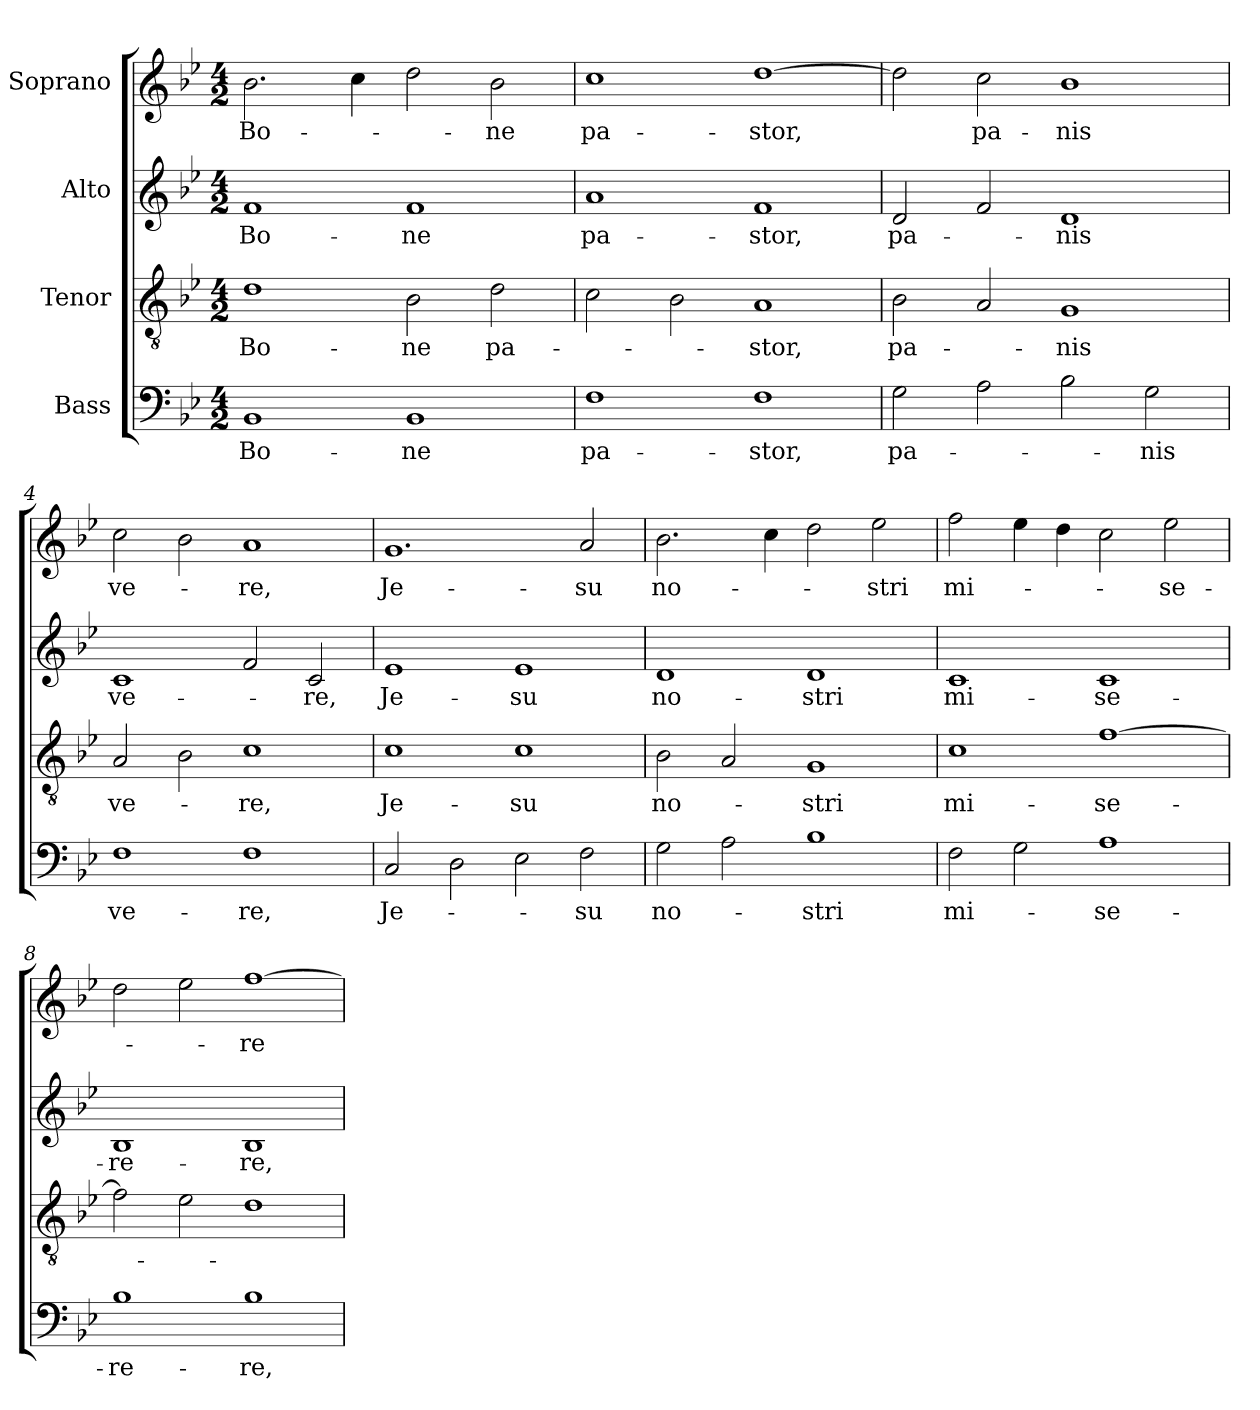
**kern	**text	**kern	**text	**kern	**text	**kern	**text
*part4	*part4	*part3	*part3	*part2	*part2	*part1	*part1
*staff4	*staff4	*staff3	*staff3	*staff2	*staff2	*staff1	*staff1
*I"Bass	*	*I"Tenor	*	*I"Alto	*	*I"Soprano	*
*clefF4	*	*clefGv2	*	*clefG2	*	*clefG2	*
*k[b-e-]	*	*k[b-e-]	*	*k[b-e-]	*	*k[b-e-]	*
*B-:	*	*B-:	*	*B-:	*	*B-:	*
*M4/2	*	*M4/2	*	*M4/2	*	*M4/2	*
=1	=1	=1	=1	=1	=1	=1	=1
!	!LO:LY:b	!	!LO:LY:b	!	!LO:LY:b	!	!LO:LY:b
1BB-	Bo-	1d	Bo-	1f	Bo-	2.b-\	Bo-
.	.	.	.	.	.	4cc\	.
!	!LO:LY:b	!	!LO:LY:b	!	!LO:LY:b	!	!
1BB-	-ne	2B-\	-ne	1f	-ne	2dd\	.
!	!	!	!LO:LY:b	!	!	!	!LO:LY:b
.	.	2d\	pa-	.	.	2b-\	-ne
=2	=2	=2	=2	=2	=2	=2	=2
!	!LO:LY:b	!	!	!	!LO:LY:b	!	!LO:LY:b
1F	pa-	2c\	.	1a	pa-	1cc	pa-
.	.	2B-\	.	.	.	.	.
!	!LO:LY:b	!	!LO:LY:b	!	!LO:LY:b	!	!LO:LY:b
1F	-stor,	1A	-stor,	1f	-stor,	[1dd	-stor,
=3	=3	=3	=3	=3	=3	=3	=3
!	!LO:LY:b	!	!LO:LY:b	!	!LO:LY:b	!	!
2G\	pa-	2B-\	pa-	2d/	pa-	2dd\]	.
!	!	!	!	!	!	!	!LO:LY:b
2A\	.	2A/	.	2f/	.	2cc\	pa-
!	!	!	!LO:LY:b	!	!LO:LY:b	!	!LO:LY:b
2B-\	.	1G	-nis	1d	-nis	1b-	-nis
!	!LO:LY:b	!	!	!	!	!	!
2G\	-nis	.	.	.	.	.	.
=4	=4	=4	=4	=4	=4	=4	=4
!	!LO:LY:b	!	!LO:LY:b	!	!LO:LY:b	!	!LO:LY:b
1F	ve-	2A/	ve-	1c	ve-	2cc\	ve-
.	.	2B-\	.	.	.	2b-\	.
!	!LO:LY:b	!	!LO:LY:b	!	!	!	!LO:LY:b
1F	-re,	1c	-re,	2f/	.	1a	-re,
!	!	!	!	!	!LO:LY:b	!	!
.	.	.	.	2c/	-re,	.	.
=5	=5	=5	=5	=5	=5	=5	=5
!	!LO:LY:b	!	!LO:LY:b	!	!LO:LY:b	!	!LO:LY:b
2C/	Je-	1c	Je-	1e-	Je-	1.g	Je-
2D\	.	.	.	.	.	.	.
!	!	!	!LO:LY:b	!	!LO:LY:b	!	!
2E-\	.	1c	-su	1e-	-su	.	.
!	!LO:LY:b	!	!	!	!	!	!LO:LY:b
2F\	-su	.	.	.	.	2a/	-su
!!LO:LB:g=z
=6	=6	=6	=6	=6	=6	=6	=6
!	!LO:LY:b	!	!LO:LY:b	!	!LO:LY:b	!	!LO:LY:b
2G\	no-	2B-\	no-	1d	no-	2.b-\	no-
2A\	.	2A/	.	.	.	.	.
.	.	.	.	.	.	4cc\	.
!	!LO:LY:b	!	!LO:LY:b	!	!LO:LY:b	!	!
1B-	-stri	1G	-stri	1d	-stri	2dd\	.
!	!	!	!	!	!	!	!LO:LY:b
.	.	.	.	.	.	2ee-\	-stri
=7	=7	=7	=7	=7	=7	=7	=7
!	!LO:LY:b	!	!LO:LY:b	!	!LO:LY:b	!	!LO:LY:b
2F\	mi-	1c	mi-	1c	mi-	2ff\	mi-
2G\	.	.	.	.	.	4ee-\	.
.	.	.	.	.	.	4dd\	.
!	!LO:LY:b	!	!LO:LY:b	!	!LO:LY:b	!	!
1A	-se-	[1f	-se-	1c	-se-	2cc\	.
!	!	!	!	!	!	!	!LO:LY:b
.	.	.	.	.	.	2ee-\	-se-
=8	=8	=8	=8	=8	=8	=8	=8
!	!LO:LY:b	!	!	!	!LO:LY:b	!	!
1B-	-re-	2f\]	.	1B-	-re-	2dd\	.
.	.	2e-\	.	.	.	2ee-\	.
!	!LO:LY:b	!	!	!	!LO:LY:b	!	!LO:LY:b
1B-	-re,	1d	.	1B-	-re,	[1ff	-re-
=	=	=	=	=	=	=	=
*-	*-	*-	*-	*-	*-	*-	*-
